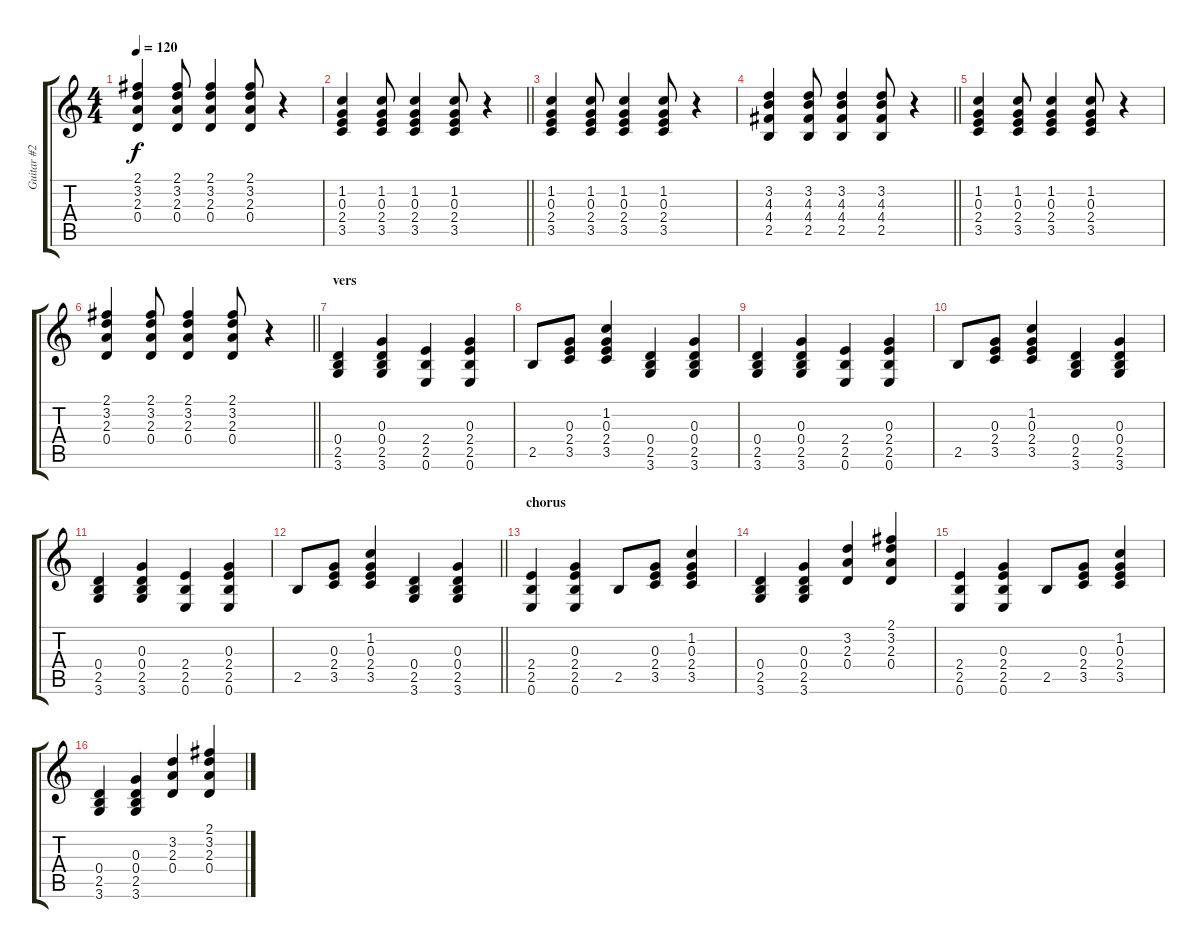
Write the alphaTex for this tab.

\track ("Guitar #2" "Guitar #2") {instrument acousticguitarsteel}
\staff {score tabs}
\tuning (E4 B3 G3 D3 A2 E2) {hide}
\ts (4 4)
\tempo 120
\clef g2
\ks c
(2.1 3.2 2.3 0.4).4{dy f} (2.1 3.2 2.3 0.4).8 (2.1 3.2 2.3 0.4).4 (2.1 3.2 2.3 0.4).8 r.4 |
\barLineRight lightlight
(1.2 0.3 2.4 3.5).4 (1.2 0.3 2.4 3.5).8 (1.2 0.3 2.4 3.5).4 (1.2 0.3 2.4 3.5).8 r.4 |
(1.2 0.3 2.4 3.5).4 (1.2 0.3 2.4 3.5).8 (1.2 0.3 2.4 3.5).4 (1.2 0.3 2.4 3.5).8 r.4 |
\barLineRight lightlight
(3.2 4.3 4.4 2.5).4 (3.2 4.3 4.4 2.5).8 (3.2 4.3 4.4 2.5).4 (3.2 4.3 4.4 2.5).8 r.4 |
(1.2 0.3 2.4 3.5).4 (1.2 0.3 2.4 3.5).8 (1.2 0.3 2.4 3.5).4 (1.2 0.3 2.4 3.5).8 r.4 |
\barLineRight lightlight
(2.1 3.2 2.3 0.4).4 (2.1 3.2 2.3 0.4).8 (2.1 3.2 2.3 0.4).4 (2.1 3.2 2.3 0.4).8 r.4 |
\section ("" "vers")
(0.4 2.5 3.6).4 (0.3 0.4 2.5 3.6).4 (2.4 2.5 0.6).4 (0.3 2.4 2.5 0.6).4 |
2.5.8 (0.3 2.4 3.5).8 (1.2 0.3 2.4 3.5).4 (0.4 2.5 3.6).4 (0.3 0.4 2.5 3.6).4 |
(0.4 2.5 3.6).4 (0.3 0.4 2.5 3.6).4 (2.4 2.5 0.6).4 (0.3 2.4 2.5 0.6).4 |
2.5.8 (0.3 2.4 3.5).8 (1.2 0.3 2.4 3.5).4 (0.4 2.5 3.6).4 (0.3 0.4 2.5 3.6).4 |
(0.4 2.5 3.6).4 (0.3 0.4 2.5 3.6).4 (2.4 2.5 0.6).4 (0.3 2.4 2.5 0.6).4 |
\barLineRight lightlight
2.5.8 (0.3 2.4 3.5).8 (1.2 0.3 2.4 3.5).4 (0.4 2.5 3.6).4 (0.3 0.4 2.5 3.6).4 |
\section ("" "chorus")
(2.4 2.5 0.6).4 (0.3 2.4 2.5 0.6).4 2.5.8 (0.3 2.4 3.5).8 (1.2 0.3 2.4 3.5).4 |
(0.4 2.5 3.6).4 (0.3 0.4 2.5 3.6).4 (3.2 2.3 0.4).4 (2.1 3.2 2.3 0.4).4 |
(2.4 2.5 0.6).4 (0.3 2.4 2.5 0.6).4 2.5.8 (0.3 2.4 3.5).8 (1.2 0.3 2.4 3.5).4 |
(0.4 2.5 3.6).4 (0.3 0.4 2.5 3.6).4 (3.2 2.3 0.4).4 (2.1 3.2 2.3 0.4).4
